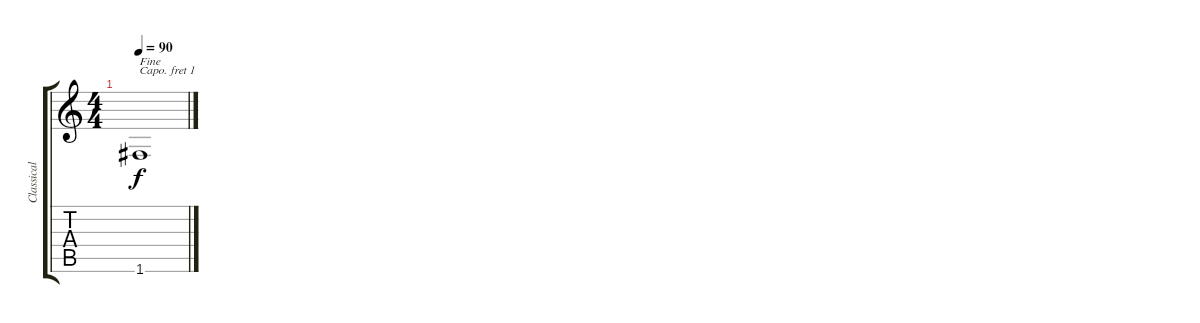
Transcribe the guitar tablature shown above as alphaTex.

\track ("Classical Guitar (Eirik)" "Classical ") {instrument acousticguitarnylon}
\staff {score tabs}
\capo 1
\tuning (E4 B3 G3 D3 A2 E2) {hide}
\ts (4 4)
\tempo 90
\clef g2
\ks c
1.6.1{txt "Fine" dy f}
